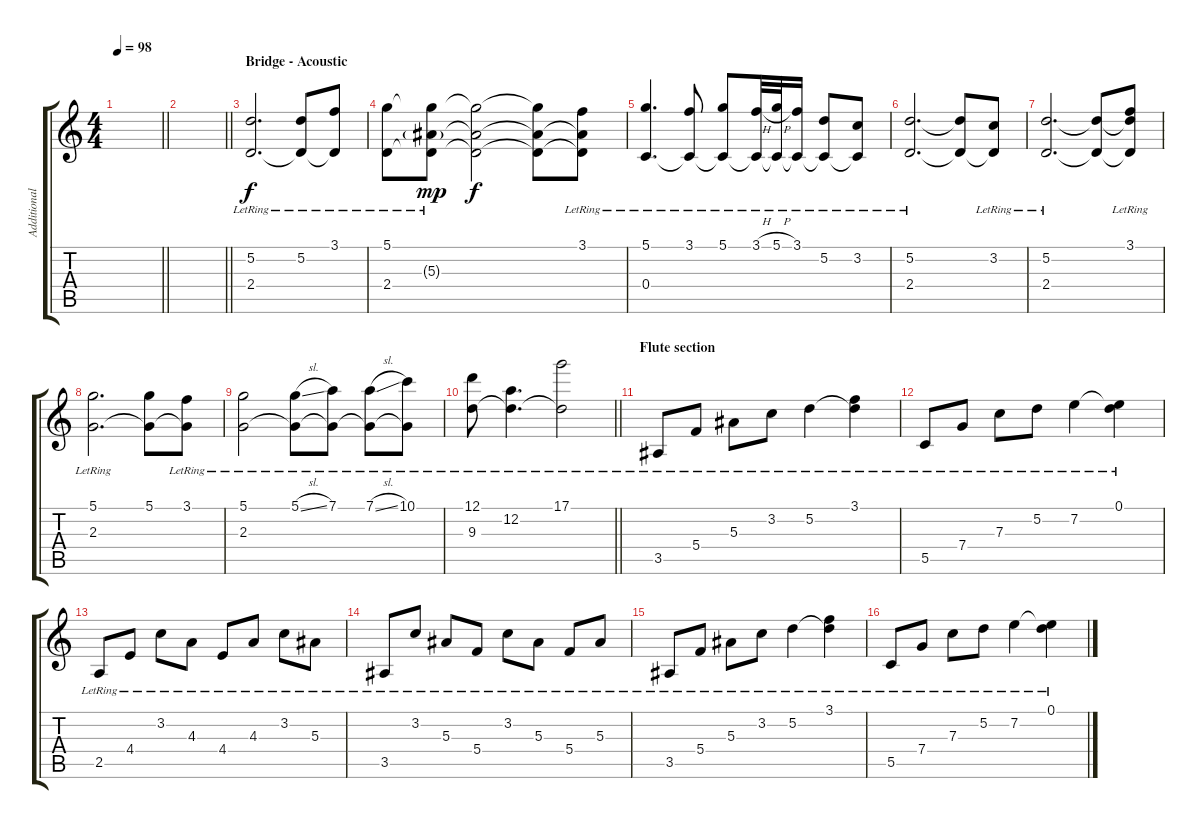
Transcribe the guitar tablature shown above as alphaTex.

\track ("Additional Lead // Acoustic" "Additional") {instrument distortionguitar}
\staff {score tabs}
\tuning (D4 A3 F3 C3 G2 D2) {hide}
\ts (4 4)
\tempo 98
\clef g2
\barLineRight lightlight
\ks c
|
\barLineRight lightlight
|
\section ("" "Bridge - Acoustic")
(5.2{lr} 2.4{lr}).2{d volume 12 instrument acousticguitarnylon} (5.2{lr} 2.4{t}).8 (3.1{lr} 2.4{t}).8 |
(5.1{lr} 2.4{lr}).8 (5.1{t} 5.3{g lr} 2.4{t}).8{dy mp} (5.1{t} 5.3{t} 2.4{t}).2{dy f} (5.1{t} 5.3{t} 2.4{t}).8 (3.1{lr} 5.3{t} 2.4{t}).8 |
(5.1{lr} 0.4{lr}).4{d} (3.1{lr} 0.4{t}).8 (5.1{lr} 0.4{t}).8 (3.1{h lr} 0.4{t}).32 (5.1{h lr} 0.4{t}).32 (3.1{lr} 0.4{t}).16 (5.2{lr} 0.4{t}).8 (3.2{lr} 0.4{t}).8 |
(5.2{lr} 2.4{lr}).2{d} (5.2{t} 2.4{t}).8 (3.2{lr} 2.4{t}).8 |
(5.2{lr} 2.4{lr}).2{d} (5.2{t} 2.4{t}).8 (3.1{lr} 5.2{t} 2.4{t}).8 |
(5.1{lr} 2.3{lr}).2{d} (5.1 2.3{t}).8 (3.1{lr} 2.3{t}).8 |
(5.1{lr} 2.3{lr}).2 (5.1{sl lr} 2.3{t}).8 (7.1{lr} 2.3{t}).8 (7.1{sl lr} 2.3{t}).8 (10.1{lr} 2.3{t}).8 |
\barLineRight lightlight
(12.1{lr} 9.3).8 (12.2{lr} 9.3{t}).4{d} (17.1{lr} 9.3{t}).2 |
\section ("" "Flute section")
3.5{lr}.8{volume 10} 5.4{lr}.8 5.3{lr}.8 3.2{lr}.8 5.2{lr}.4 (3.1{lr} 5.2{t}).4 |
5.5{lr}.8 7.4{lr}.8 7.3{lr}.8 5.2{lr}.8 7.2{lr}.4 (0.1{lr} 7.2{t}).4 |
2.5{lr}.8 4.4{lr}.8 3.2{lr}.8 4.3{lr}.8 4.4{lr}.8 4.3{lr}.8 3.2{lr}.8 5.3{lr}.8 |
3.5{lr}.8 3.2{lr}.8 5.3{lr}.8 5.4{lr}.8 3.2{lr}.8 5.3{lr}.8 5.4{lr}.8 5.3{lr}.8 |
3.5{lr}.8 5.4{lr}.8 5.3{lr}.8 3.2{lr}.8 5.2{lr}.4 (3.1{lr} 5.2{t}).4 |
5.5{lr}.8 7.4{lr}.8 7.3{lr}.8 5.2{lr}.8 7.2{lr}.4 (0.1{lr} 7.2{t}).4
